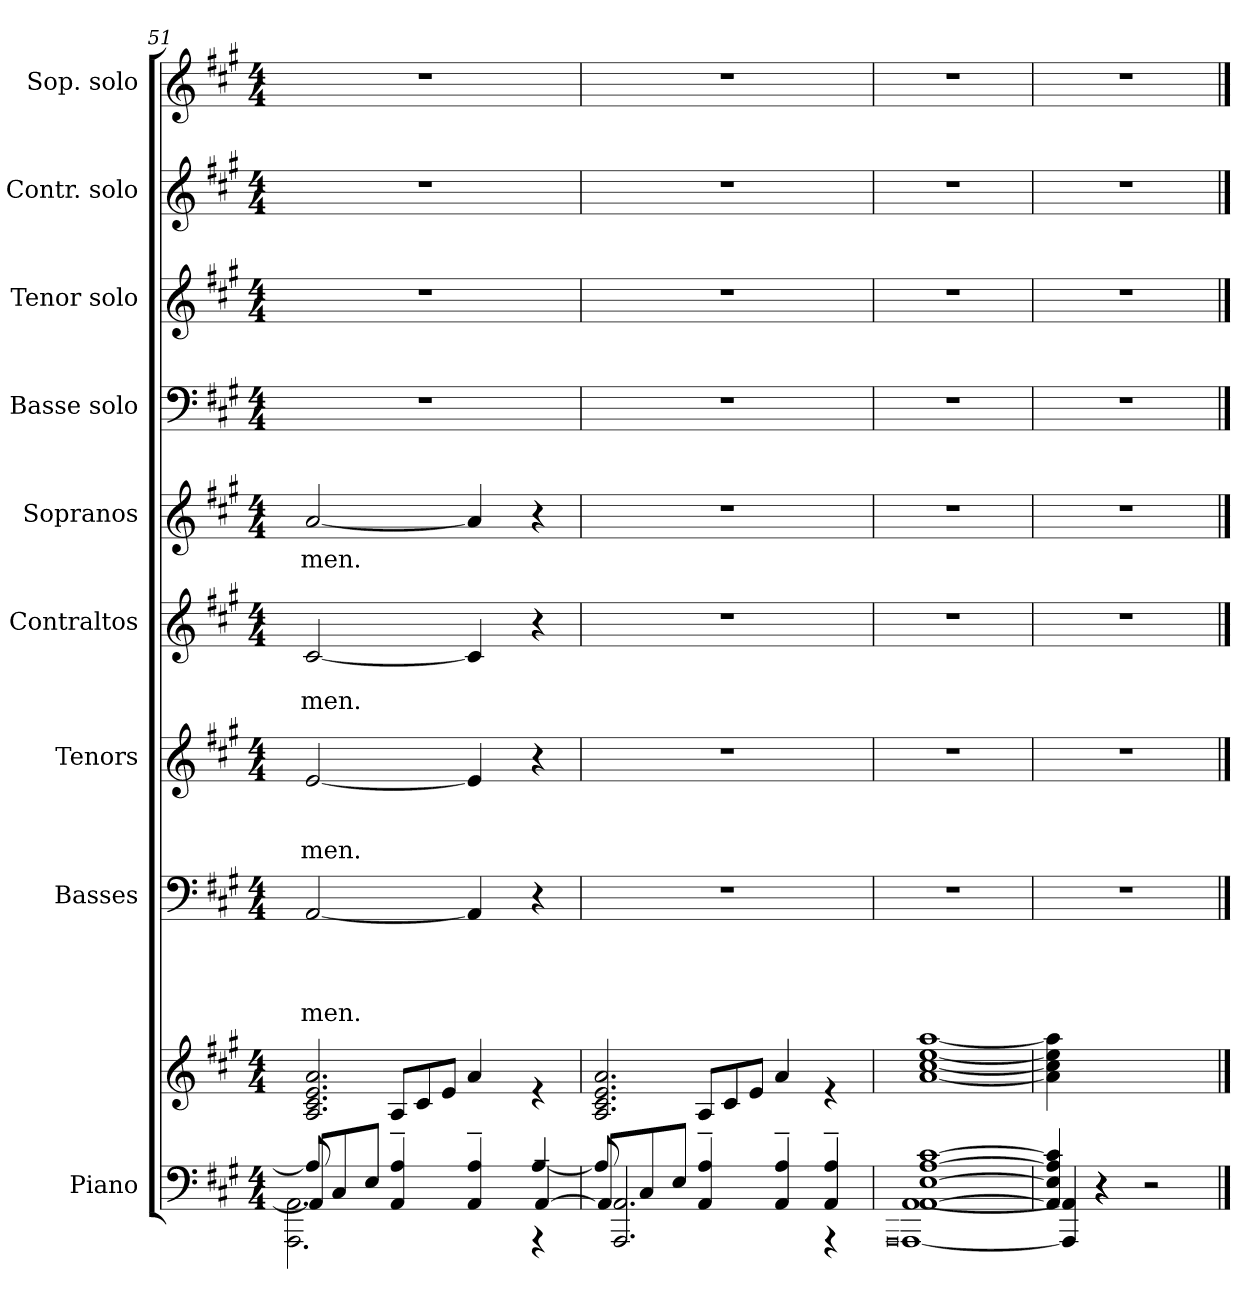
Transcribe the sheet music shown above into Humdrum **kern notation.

**kern	**kern	**kern	**text	**text	**text	**text	**kern	**text	**text	**text	**kern	**text	**text	**kern	**text	**kern	**kern	**kern	**kern
*part9	*part9	*part8	*part8	*part8	*part8	*part8	*part7	*part7	*part7	*part7	*part6	*part6	*part6	*part5	*part5	*part4	*part3	*part2	*part1
*staff10	*staff9	*staff8	*staff8	*staff8	*staff8	*staff8	*staff7	*staff7	*staff7	*staff7	*staff6	*staff6	*staff6	*staff5	*staff5	*staff4	*staff3	*staff2	*staff1
*I"Piano	*	*I"Basses	*	*	*	*	*I"Tenors	*	*	*	*I"Contraltos	*	*	*I"Sopranos	*	*I"Basse solo	*I"Tenor solo	*I"Contr. solo	*I"Sop. solo
*I'Pno.	*	*I'Bs.	*	*	*	*	*I'Ten.	*	*	*	*I'Alto	*	*	*I'Sop.	*	*I'Bs.	*I'Ten. solo	*	*I'Sop. solo
*clefF4	*clefG2	*clefF4	*	*	*	*	*clefG2	*	*	*	*clefG2	*	*	*clefG2	*	*clefF4	*clefG2	*clefG2	*clefG2
*	*	*	*	*	*	*	*ITrd7c12	*	*	*	*	*	*	*	*	*	*ITrd7c12	*	*
*k[f#c#g#]	*k[f#c#g#]	*k[f#c#g#]	*	*	*	*	*k[f#c#g#]	*	*	*	*k[f#c#g#]	*	*	*k[f#c#g#]	*	*k[f#c#g#]	*k[f#c#g#]	*k[f#c#g#]	*k[f#c#g#]
*A:	*A:	*A:	*	*	*	*	*A:	*	*	*	*A:	*	*	*A:	*	*A:	*A:	*A:	*A:
*M4/4	*M4/4	*M4/4	*	*	*	*	*M4/4	*	*	*	*M4/4	*	*	*M4/4	*	*M4/4	*M4/4	*M4/4	*M4/4
=51	=51	=51	=51	=51	=51	=51	=51	=51	=51	=51	=51	=51	=51	=51	=51	=51	=51	=51	=51
*^	*	*	*	*	*	*	*	*	*	*	*	*	*	*	*	*	*	*	*
*	*^	*	*	*	*	*	*	*	*	*	*	*	*	*	*	*	*	*	*	*
*	*	*Xtuplet	*	*	*	*	*	*	*	*	*	*	*	*	*	*	*	*	*	*	*
*	*	*^	*^	*	*	*	*	*	*	*	*	*	*	*	*	*	*	*	*	*	*
*	*	*	*	*	*^	*	*	*	*	*	*	*	*	*	*	*	*	*	*	*	*	*	*
!	!	!	!	!	!	!	!	!	!	!	!LO:LY:b	!	!	!	!LO:LY:b	!	!	!LO:LY:b	!	!LO:LY:b	!	!	!	!
1ryy	8A/]	12AA/L]	2.AAA\ 2.AA\	1ryy	2.A/ 2.c#/ 2.e/ 2.a/	4ryy	[<2AA/	.	.	.	-men.	[<2E/	.	.	-men.	[<2c#/	.	-men.	[<2a/	-men.	1r	1r	1r	1r
.	.	12C#/	.	.	.	.	.	.	.	.	.	.	.	.	.	.	.	.	.	.	.	.	.	.
.	2ryy	.	.	.	.	.	.	.	.	.	.	.	.	.	.	.	.	.	.	.	.	.	.	.
.	.	12E/J	.	.	.	.	.	.	.	.	.	.	.	.	.	.	.	.	.	.	.	.	.	.
*	*	*	*	*	*	*Xtuplet	*	*	*	*	*	*	*	*	*	*	*	*	*	*	*	*	*	*
.	.	4AA/~> 4A/~>	.	.	.	12A/L	.	.	.	.	.	.	.	.	.	.	.	.	.	.	.	.	.	.
.	.	.	.	.	.	12c#/	.	.	.	.	.	.	.	.	.	.	.	.	.	.	.	.	.	.
.	.	.	.	.	.	12e/J	.	.	.	.	.	.	.	.	.	.	.	.	.	.	.	.	.	.
.	.	4AA/~> 4A/~>	.	.	.	4a/	4AA/]	.	.	.	.	4E/]	.	.	.	4c#/]	.	.	4a/]	.	.	.	.	.
.	8ryy	.	.	.	.	.	.	.	.	.	.	.	.	.	.	.	.	.	.	.	.	.	.	.
.	[>4A/	[>4AA~>/	4rAAA	.	4ryy	4r	4r	.	.	.	.	4r	.	.	.	4r	.	.	4r	.	.	.	.	.
!!LO:PB:g=z
=52	=52	=52	=52	=52	=52	=52	=52	=52	=52	=52	=52	=52	=52	=52	=52	=52	=52	=52	=52	=52	=52	=52	=52	=52
1ryy	8A/]	12AA/L]	2.AAA/ 2.AA/	1ryy	2.A/ 2.c#/ 2.e/ 2.a/	4ryy	1r	.	.	.	.	1r	.	.	.	1r	.	.	1r	.	1r	1r	1r	1r
.	.	12C#/	.	.	.	.	.	.	.	.	.	.	.	.	.	.	.	.	.	.	.	.	.	.
.	2..ryy	.	.	.	.	.	.	.	.	.	.	.	.	.	.	.	.	.	.	.	.	.	.	.
.	.	12E/J	.	.	.	.	.	.	.	.	.	.	.	.	.	.	.	.	.	.	.	.	.	.
.	.	4AA/~> 4A/~>	.	.	.	12A/L	.	.	.	.	.	.	.	.	.	.	.	.	.	.	.	.	.	.
.	.	.	.	.	.	12c#/	.	.	.	.	.	.	.	.	.	.	.	.	.	.	.	.	.	.
.	.	.	.	.	.	12e/J	.	.	.	.	.	.	.	.	.	.	.	.	.	.	.	.	.	.
.	.	4AA/~> 4A/~>	.	.	.	4a/	.	.	.	.	.	.	.	.	.	.	.	.	.	.	.	.	.	.
.	.	4AA/~> 4A/~>	4rAAA	.	4ryy	4r	.	.	.	.	.	.	.	.	.	.	.	.	.	.	.	.	.	.
=53	=53	=53	=53	=53	=53	=53	=53	=53	=53	=53	=53	=53	=53	=53	=53	=53	=53	=53	=53	=53	=53	=53	=53	=53
.	.	.	0qAAA	.	.	.	.	.	.	.	.	.	.	.	.	.	.	.	.	.	.	.	.	.
1ryy	1ryy	[<1AA [>1E [>1A [>1c#	[<1AAA [<1AA	1ryy	[<1a [>1cc# [>1ee [>1aa	1ryy	1r	.	.	.	.	1r	.	.	.	1r	.	.	1r	.	1r	1r	1r	1r
=54	=54	=54	=54	=54	=54	=54	=54	=54	=54	=54	=54	=54	=54	=54	=54	=54	=54	=54	=54	=54	=54	=54	=54	=54
1ryy	1ryy	4AA/] 4E/] 4A/] 4c#/]	4AAA/] 4AA/]	1ryy	4a\] 4cc#\] 4ee\] 4aa\]	1ryy	1r	.	.	.	.	1r	.	.	.	1r	.	.	1r	.	1r	1r	1r	1r
.	.	4r	4r	.	2.ryy	.	.	.	.	.	.	.	.	.	.	.	.	.	.	.	.	.	.	.
.	.	2ryy	2r	.	.	.	.	.	.	.	.	.	.	.	.	.	.	.	.	.	.	.	.	.
*v	*v	*v	*v	*	*	*	*	*	*	*	*	*	*	*	*	*	*	*	*	*	*	*	*	*
*	*v	*v	*v	*	*	*	*	*	*	*	*	*	*	*	*	*	*	*	*	*	*
==	==	==	==	==	==	==	==	==	==	==	==	==	==	==	==	==	==	==	==
*-	*-	*-	*-	*-	*-	*-	*-	*-	*-	*-	*-	*-	*-	*-	*-	*-	*-	*-	*-
